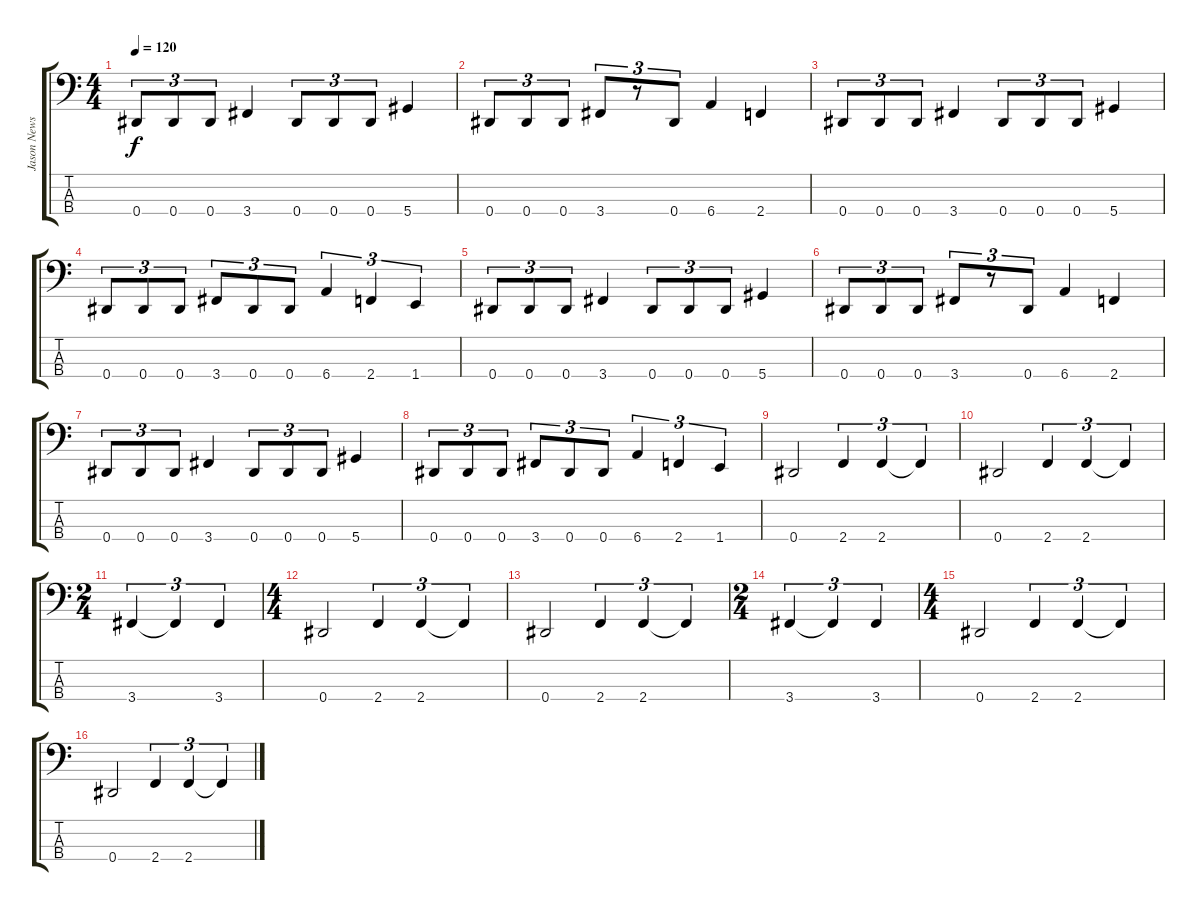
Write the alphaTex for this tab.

\track ("Jason Newsted" "Jason News") {instrument electricbasspick}
\staff {score tabs}
\tuning (Gb2 Db2 Ab1 Eb1) {hide}
\ts (4 4)
\tempo 120
\clef f4
\ks c
0.4.8{tu (3 2) dy f} 0.4.8{tu (3 2)} 0.4.8{tu (3 2)} 3.4.4 0.4.8{tu (3 2)} 0.4.8{tu (3 2)} 0.4.8{tu (3 2)} 5.4.4 |
0.4.8{tu (3 2)} 0.4.8{tu (3 2)} 0.4.8{tu (3 2)} 3.4.8{tu (3 2)} r.8{tu (3 2)} 0.4.8{tu (3 2)} 6.4.4 2.4.4 |
0.4.8{tu (3 2)} 0.4.8{tu (3 2)} 0.4.8{tu (3 2)} 3.4.4 0.4.8{tu (3 2)} 0.4.8{tu (3 2)} 0.4.8{tu (3 2)} 5.4.4 |
0.4.8{tu (3 2)} 0.4.8{tu (3 2)} 0.4.8{tu (3 2)} 3.4.8{tu (3 2)} 0.4.8{tu (3 2)} 0.4.8{tu (3 2)} 6.4.4{tu (3 2)} 2.4.4{tu (3 2)} 1.4.4{tu (3 2)} |
0.4.8{tu (3 2)} 0.4.8{tu (3 2)} 0.4.8{tu (3 2)} 3.4.4 0.4.8{tu (3 2)} 0.4.8{tu (3 2)} 0.4.8{tu (3 2)} 5.4.4 |
0.4.8{tu (3 2)} 0.4.8{tu (3 2)} 0.4.8{tu (3 2)} 3.4.8{tu (3 2)} r.8{tu (3 2)} 0.4.8{tu (3 2)} 6.4.4 2.4.4 |
0.4.8{tu (3 2)} 0.4.8{tu (3 2)} 0.4.8{tu (3 2)} 3.4.4 0.4.8{tu (3 2)} 0.4.8{tu (3 2)} 0.4.8{tu (3 2)} 5.4.4 |
0.4.8{tu (3 2)} 0.4.8{tu (3 2)} 0.4.8{tu (3 2)} 3.4.8{tu (3 2)} 0.4.8{tu (3 2)} 0.4.8{tu (3 2)} 6.4.4{tu (3 2)} 2.4.4{tu (3 2)} 1.4.4{tu (3 2)} |
0.4.2 2.4.4{tu (3 2)} 2.4.4{tu (3 2)} 2.4{t}.4{tu (3 2)} |
0.4.2 2.4.4{tu (3 2)} 2.4.4{tu (3 2)} 2.4{t}.4{tu (3 2)} |
\ts (2 4)
3.4.4{tu (3 2)} 3.4{t}.4{tu (3 2)} 3.4.4{tu (3 2)} |
\ts (4 4)
0.4.2 2.4.4{tu (3 2)} 2.4.4{tu (3 2)} 2.4{t}.4{tu (3 2)} |
0.4.2 2.4.4{tu (3 2)} 2.4.4{tu (3 2)} 2.4{t}.4{tu (3 2)} |
\ts (2 4)
3.4.4{tu (3 2)} 3.4{t}.4{tu (3 2)} 3.4.4{tu (3 2)} |
\ts (4 4)
0.4.2 2.4.4{tu (3 2)} 2.4.4{tu (3 2)} 2.4{t}.4{tu (3 2)} |
0.4.2 2.4.4{tu (3 2)} 2.4.4{tu (3 2)} 2.4{t}.4{tu (3 2)}
